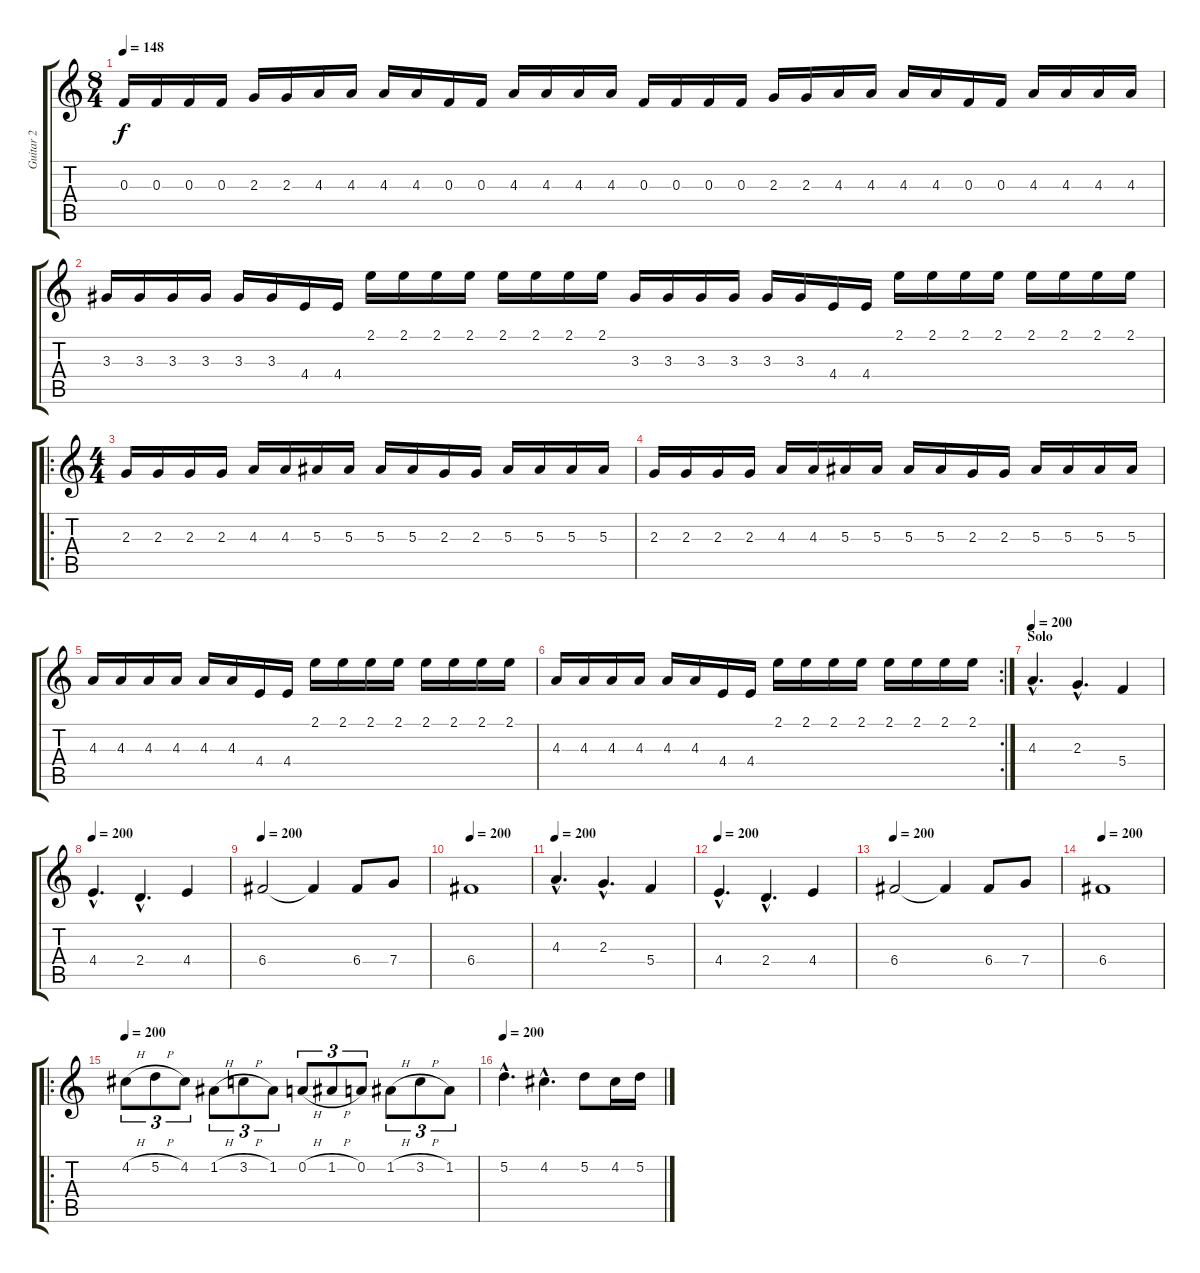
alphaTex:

\track ("Guitar 2" "Guitar 2") {instrument distortionguitar}
\staff {score tabs}
\tuning (D4 A3 F3 C3 G2 D2) {hide}
\ts (8 4)
\tempo 148
\clef g2
\ks c
0.3.16{dy f} 0.3.16 0.3.16 0.3.16 2.3.16 2.3.16 4.3.16 4.3.16 4.3.16 4.3.16 0.3.16 0.3.16 4.3.16 4.3.16 4.3.16 4.3.16 0.3.16 0.3.16 0.3.16 0.3.16 2.3.16 2.3.16 4.3.16 4.3.16 4.3.16 4.3.16 0.3.16 0.3.16 4.3.16 4.3.16 4.3.16 4.3.16 |
3.3.16 3.3.16 3.3.16 3.3.16 3.3.16 3.3.16 4.4.16 4.4.16 2.1.16 2.1.16 2.1.16 2.1.16 2.1.16 2.1.16 2.1.16 2.1.16 3.3.16 3.3.16 3.3.16 3.3.16 3.3.16 3.3.16 4.4.16 4.4.16 2.1.16 2.1.16 2.1.16 2.1.16 2.1.16 2.1.16 2.1.16 2.1.16 |
\ro
\ts (4 4)
2.3.16 2.3.16 2.3.16 2.3.16 4.3.16 4.3.16 5.3.16 5.3.16 5.3.16 5.3.16 2.3.16 2.3.16 5.3.16 5.3.16 5.3.16 5.3.16 |
2.3.16 2.3.16 2.3.16 2.3.16 4.3.16 4.3.16 5.3.16 5.3.16 5.3.16 5.3.16 2.3.16 2.3.16 5.3.16 5.3.16 5.3.16 5.3.16 |
4.3.16 4.3.16 4.3.16 4.3.16 4.3.16 4.3.16 4.4.16 4.4.16 2.1.16 2.1.16 2.1.16 2.1.16 2.1.16 2.1.16 2.1.16 2.1.16 |
\rc 2
4.3.16 4.3.16 4.3.16 4.3.16 4.3.16 4.3.16 4.4.16 4.4.16 2.1.16 2.1.16 2.1.16 2.1.16 2.1.16 2.1.16 2.1.16 2.1.16 |
\section ("" "Solo")
\tempo 200
4.3{hac}.4{d} 2.3{hac}.4{d} 5.4.4 |
\tempo 200
4.4{hac}.4{d} 2.4{hac}.4{d} 4.4.4 |
\tempo 200
6.4.2 6.4{t}.4 6.4.8 7.4.8 |
\tempo 200
6.4.1 |
\tempo 200
4.3{hac}.4{d} 2.3{hac}.4{d} 5.4.4 |
\tempo 200
4.4{hac}.4{d} 2.4{hac}.4{d} 4.4.4 |
\tempo 200
6.4.2 6.4{t}.4 6.4.8 7.4.8 |
\tempo 200
6.4.1 |
\ro
\tempo 200
4.2{h}.8{tu (3 2)} 5.2{h}.8{tu (3 2)} 4.2.8{tu (3 2)} 1.2{h}.8{tu (3 2)} 3.2{h}.8{tu (3 2)} 1.2.8{tu (3 2)} 0.2{h}.8{tu (3 2)} 1.2{h}.8{tu (3 2)} 0.2.8{tu (3 2)} 1.2{h}.8{tu (3 2)} 3.2{h}.8{tu (3 2)} 1.2.8{tu (3 2)} |
\tempo 200
5.2{hac}.4{d} 4.2{hac}.4{d} 5.2.8 4.2.16 5.2.16
